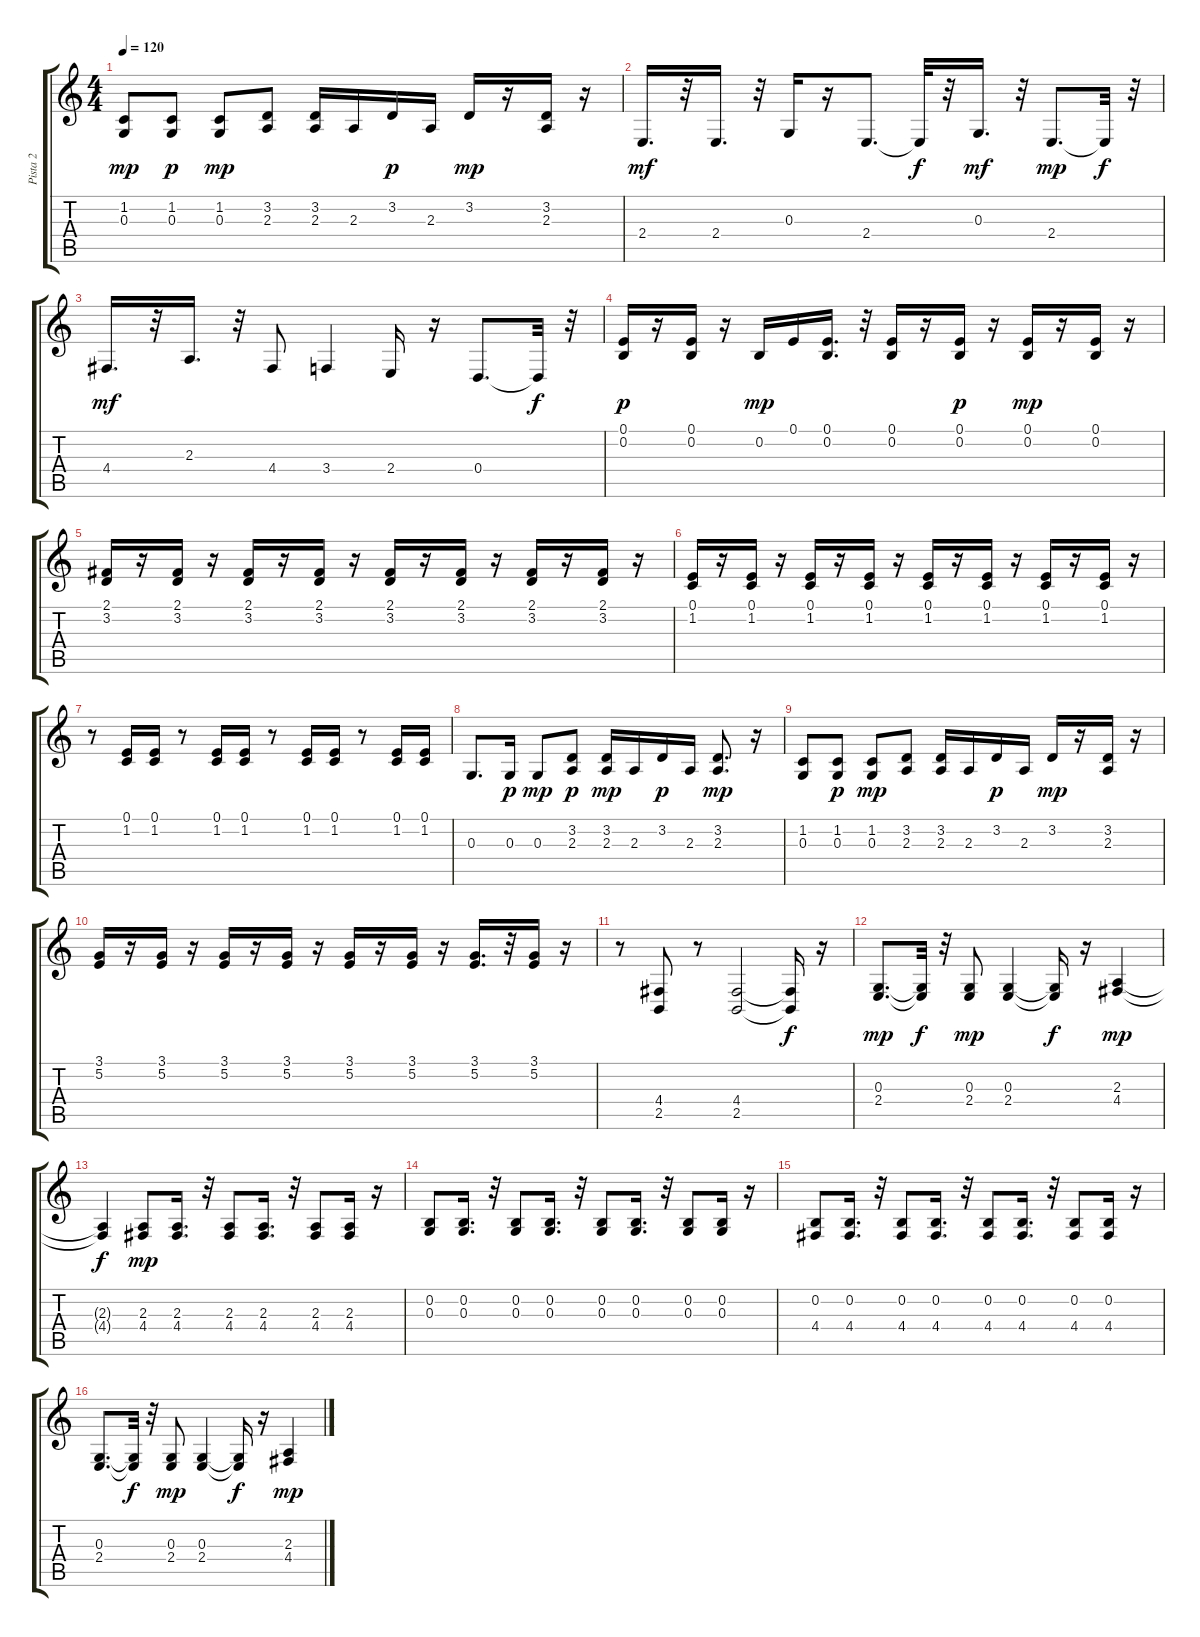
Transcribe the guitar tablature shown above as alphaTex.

\track ("Pista 2" "Pista 2") {instrument lead2sawtooth}
\staff {score tabs}
\tuning (E4 B3 G3 D3 A2 E2) {hide}
\ts (4 4)
\tempo 120
\clef g2
\ks c
(1.2 0.3).8{dy mp} (1.2 0.3).8{dy p} (1.2 0.3).8{dy mp} (3.2 2.3).8 (3.2 2.3).16 2.3.16 3.2.16{dy p} 2.3.16 3.2.16{dy mp} r.16 (3.2 2.3).16 r.16 |
2.4.16{d dy mf} r.32 2.4.16{d} r.32 0.3.16 r.16 2.4.8{d} 2.4{t}.32{dy f} r.32 0.3.16{d dy mf} r.32 2.4.8{d dy mp} 2.4{t}.32{dy f} r.32 |
4.4.16{d dy mf} r.32 2.3.16{d} r.32 4.4.8 3.4.4 2.4.16 r.16 0.4.8{d} 0.4{t}.32{dy f} r.32 |
(0.1 0.2).16{dy p} r.16 (0.1 0.2).16 r.16 0.2.16{dy mp} 0.1.16 (0.1 0.2).16{d} r.32 (0.1 0.2).16 r.16 (0.1 0.2).16{dy p} r.16 (0.1 0.2).16{dy mp} r.16 (0.1 0.2).16 r.16 |
(2.1 3.2).16 r.16 (2.1 3.2).16 r.16 (2.1 3.2).16 r.16 (2.1 3.2).16 r.16 (2.1 3.2).16 r.16 (2.1 3.2).16 r.16 (2.1 3.2).16 r.16 (2.1 3.2).16 r.16 |
(0.1 1.2).16 r.16 (0.1 1.2).16 r.16 (0.1 1.2).16 r.16 (0.1 1.2).16 r.16 (0.1 1.2).16 r.16 (0.1 1.2).16 r.16 (0.1 1.2).16 r.16 (0.1 1.2).16 r.16 |
r.8 (0.1 1.2).16 (0.1 1.2).16 r.8 (0.1 1.2).16 (0.1 1.2).16 r.8 (0.1 1.2).16 (0.1 1.2).16 r.8 (0.1 1.2).16 (0.1 1.2).16 |
0.3.8{d} 0.3.16{dy p} 0.3.8{dy mp} (3.2 2.3).8{dy p} (3.2 2.3).16{dy mp} 2.3.16 3.2.16{dy p} 2.3.16 (3.2 2.3).8{d dy mp} r.16 |
(1.2 0.3).8 (1.2 0.3).8{dy p} (1.2 0.3).8{dy mp} (3.2 2.3).8 (3.2 2.3).16 2.3.16 3.2.16{dy p} 2.3.16 3.2.16{dy mp} r.16 (3.2 2.3).16 r.16 |
(3.1 5.2).16 r.16 (3.1 5.2).16 r.16 (3.1 5.2).16 r.16 (3.1 5.2).16 r.16 (3.1 5.2).16 r.16 (3.1 5.2).16 r.16 (3.1 5.2).16{d} r.32 (3.1 5.2).16 r.16 |
r.8 (4.4 2.5).8 r.8 (4.4 2.5).2 (4.4{t} 2.5{t}).16{dy f} r.16 |
(0.3 2.4).8{d dy mp} (0.3{t} 2.4{t}).32{dy f} r.32 (0.3 2.4).8{dy mp} (0.3 2.4).4 (0.3{t} 2.4{t}).16{dy f} r.16 (2.3 4.4).4{dy mp} |
(2.3{t} 4.4{t}).4{dy f} (2.3 4.4).8{dy mp} (2.3 4.4).16{d} r.32 (2.3 4.4).8 (2.3 4.4).16{d} r.32 (2.3 4.4).8 (2.3 4.4).16 r.16 |
(0.2 0.3).8 (0.2 0.3).16{d} r.32 (0.2 0.3).8 (0.2 0.3).16{d} r.32 (0.2 0.3).8 (0.2 0.3).16{d} r.32 (0.2 0.3).8 (0.2 0.3).16 r.16 |
(0.2 4.4).8 (0.2 4.4).16{d} r.32 (0.2 4.4).8 (0.2 4.4).16{d} r.32 (0.2 4.4).8 (0.2 4.4).16{d} r.32 (0.2 4.4).8 (0.2 4.4).16 r.16 |
(0.3 2.4).8{d} (0.3{t} 2.4{t}).32{dy f} r.32 (0.3 2.4).8{dy mp} (0.3 2.4).4 (0.3{t} 2.4{t}).16{dy f} r.16 (2.3 4.4).4{dy mp}
